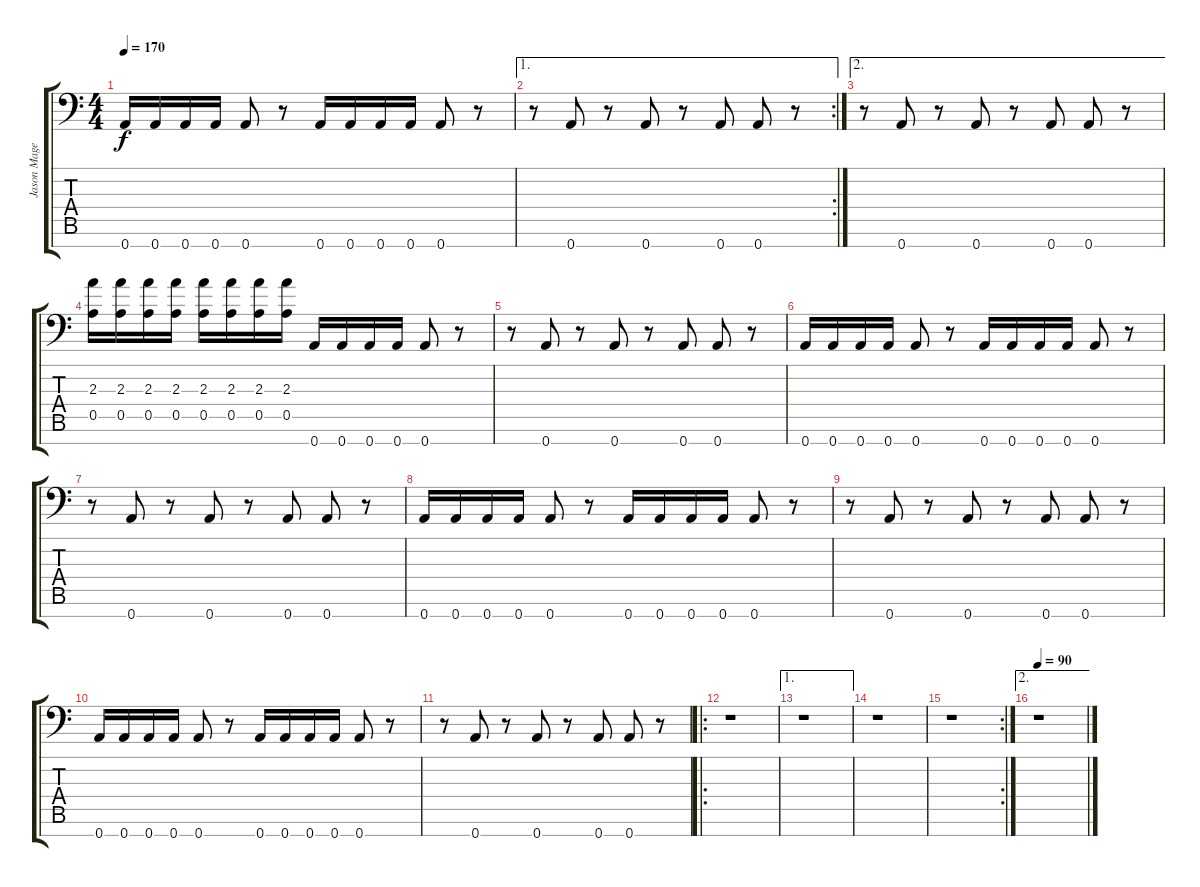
\track ("Jason Mager" "Jason Mage") {instrument distortionguitar}
\staff {score tabs}
\tuning (E4 B3 G3 D3 A2 E2 A1) {hide}
\ts (4 4)
\tempo 170
\clef f4
\ks c
0.7.16{dy f} 0.7.16 0.7.16 0.7.16 0.7.8 r.8 0.7.16 0.7.16 0.7.16 0.7.16 0.7.8 r.8 |
\ae 1
\rc 2
r.8 0.7.8 r.8 0.7.8 r.8 0.7.8 0.7.8 r.8 |
\ae 2
r.8 0.7.8 r.8 0.7.8 r.8 0.7.8 0.7.8 r.8 |
(2.3 0.5).16 (2.3 0.5).16 (2.3 0.5).16 (2.3 0.5).16 (2.3 0.5).16 (2.3 0.5).16 (2.3 0.5).16 (2.3 0.5).16 0.7.16 0.7.16 0.7.16 0.7.16 0.7.8 r.8 |
r.8 0.7.8 r.8 0.7.8 r.8 0.7.8 0.7.8 r.8 |
0.7.16 0.7.16 0.7.16 0.7.16 0.7.8 r.8 0.7.16 0.7.16 0.7.16 0.7.16 0.7.8 r.8 |
r.8 0.7.8 r.8 0.7.8 r.8 0.7.8 0.7.8 r.8 |
0.7.16 0.7.16 0.7.16 0.7.16 0.7.8 r.8 0.7.16 0.7.16 0.7.16 0.7.16 0.7.8 r.8 |
r.8 0.7.8 r.8 0.7.8 r.8 0.7.8 0.7.8 r.8 |
0.7.16 0.7.16 0.7.16 0.7.16 0.7.8 r.8 0.7.16 0.7.16 0.7.16 0.7.16 0.7.8 r.8 |
r.8 0.7.8 r.8 0.7.8 r.8 0.7.8 0.7.8 r.8 |
\ro
r.1 |
\ae 1
r.1 |
r.1 |
\rc 2
r.1 |
\ae 2
\tempo 90
r.1
